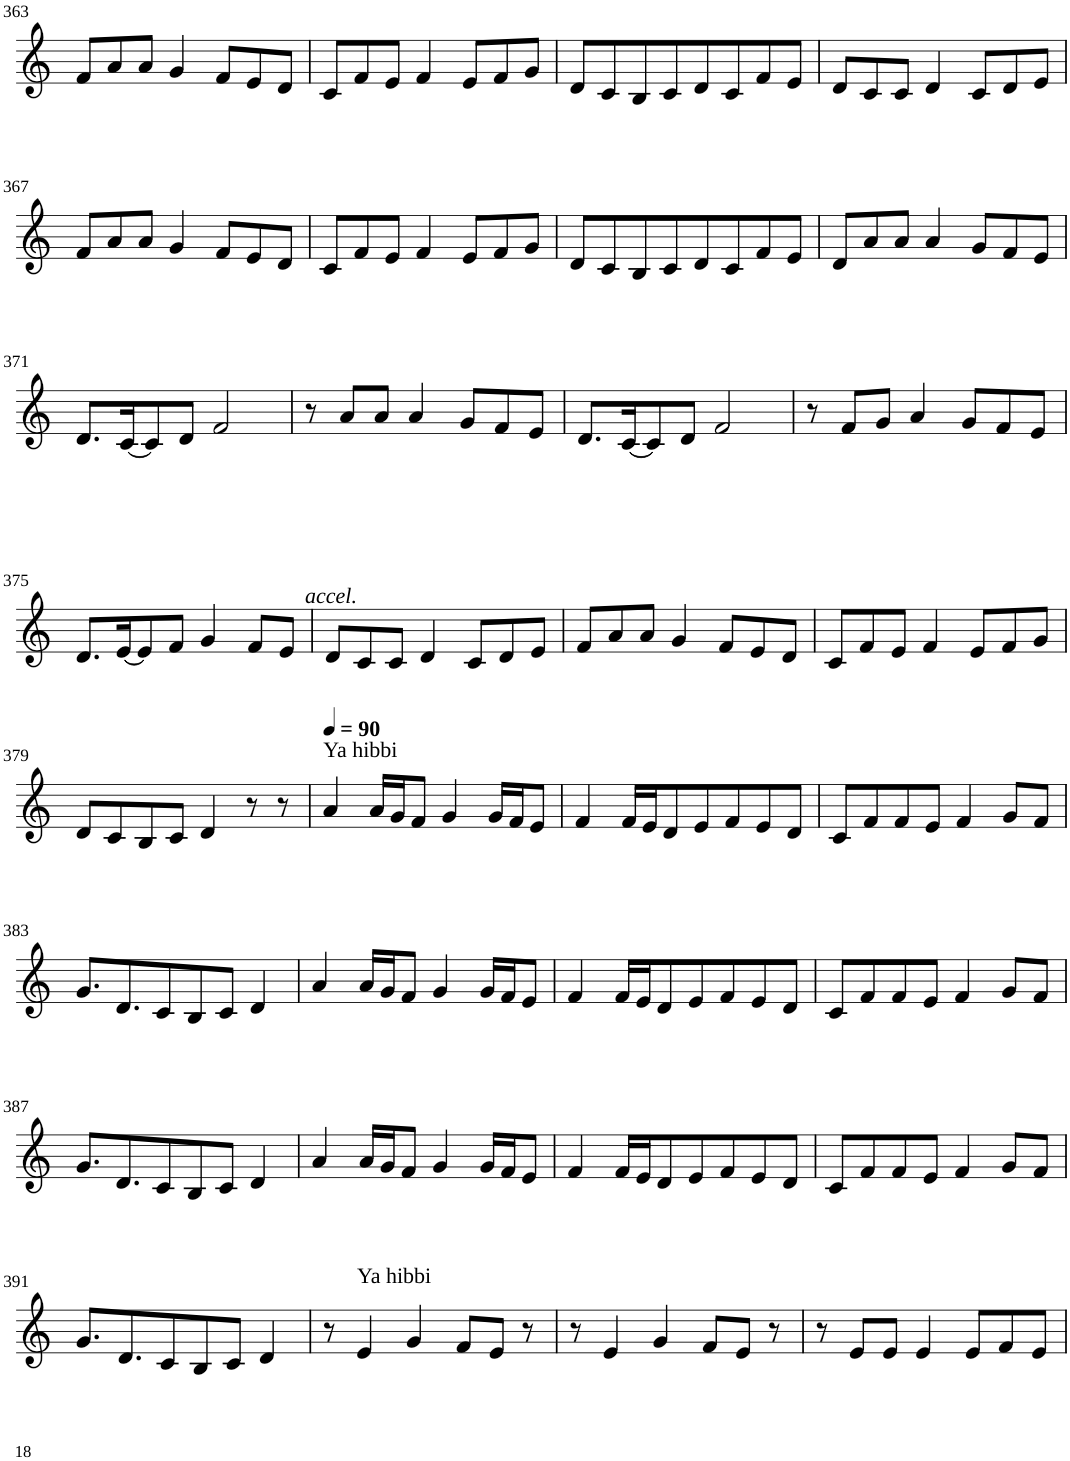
**kern
*part1
*staff1
*I"Violin
!!LO:PB:g=z
*clefG2
*k[]
*M8/8
=363
8f/L
8a/
8a/J
4g/
8f/L
8e/
8d/J
=364
8c/L
8f/
8e/J
4f/
8e/L
8f/
8g/J
=365
8d/L
8c/
8B/
8c/
8d/
8c/
8f/
8e/J
=366
8d/L
8c/
8c/J
4d/
8c/L
8d/
8e/J
!!LO:LB:g=z
=367
8f/L
8a/
8a/J
4g/
8f/L
8e/
8d/J
=368
8c/L
8f/
8e/J
4f/
8e/L
8f/
8g/J
=369
8d/L
8c/
8B/
8c/
8d/
8c/
8f/
8e/J
=370
8d/L
8a/
8a/J
4a/
8g/L
8f/
8e/J
!!LO:LB:g=z
=371
8.d/L
[16c/K
8c/]
8d/J
2f/
=372
!LO:TX:b:i:t=accel.
8r
8a/L
8a/J
4a/
8g/L
8f/
8e/J
=373
8.d/L
[16c/K
8c/]
8d/J
2f/
=374
8r
8f/L
8g/J
4a/
8g/L
8f/
8e/J
!!LO:LB:g=z
=375
8.d/L
[16e/K
8e/]
8f/J
4g/
8f/L
8e/J
=376
8d/L
8c/
8c/J
4d/
8c/L
8d/
8e/J
=377
8f/L
8a/
8a/J
4g/
8f/L
8e/
8d/J
=378
8c/L
8f/
8e/J
4f/
8e/L
8f/
8g/J
!!LO:LB:g=z
=379
8d/L
8c/
8B/
8c/J
4d/
8r
8r
=380
*MM90
!LO:TX:a:t=Ya hibbi
4a/
16a/LL
16g/J
8f/J
4g/
16g/LL
16f/J
8e/J
=381
4f/
16f/LL
16e/J
8d/
8e/
8f/
8e/
8d/J
=382
8c/L
8f/
8f/
8e/J
4f/
8g/L
8f/J
!!LO:LB:g=z
=383
8.g/L
8.d/
8c/
8B/
8c/J
4d/
=384
4a/
16a/LL
16g/J
8f/J
4g/
16g/LL
16f/J
8e/J
=385
4f/
16f/LL
16e/J
8d/
8e/
8f/
8e/
8d/J
=386
8c/L
8f/
8f/
8e/J
4f/
8g/L
8f/J
!!LO:LB:g=z
=387
8.g/L
8.d/
8c/
8B/
8c/J
4d/
=388
4a/
16a/LL
16g/J
8f/J
4g/
16g/LL
16f/J
8e/J
=389
4f/
16f/LL
16e/J
8d/
8e/
8f/
8e/
8d/J
=390
8c/L
8f/
8f/
8e/J
4f/
8g/L
8f/J
!!LO:LB:g=z
=391
8.g/L
8.d/
8c/
8B/
8c/J
4d/
=392
8r
!LO:TX:a:t=Ya hibbi
4e/
4g/
8f/L
8e/J
8r
=393
8r
4e/
4g/
8f/L
8e/J
8r
=394
8r
8e/L
8e/J
4e/
8e/L
8f/
8e/J
=
*-
